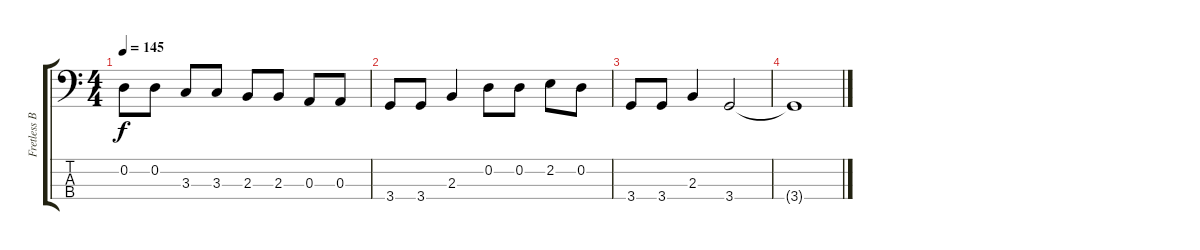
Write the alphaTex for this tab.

\track ("Fretless Bass" "Fretless B") {instrument electricbassfinger}
\staff {score tabs}
\tuning (G2 D2 A1 E1) {hide}
\ts (4 4)
\tempo 145
\clef f4
\ks c
0.2.8{dy f} 0.2.8 3.3.8 3.3.8 2.3.8 2.3.8 0.3.8 0.3.8 |
3.4.8 3.4.8 2.3.4 0.2.8 0.2.8 2.2.8 0.2.8 |
3.4.8 3.4.8 2.3.4 3.4.2 |
3.4{t}.1
